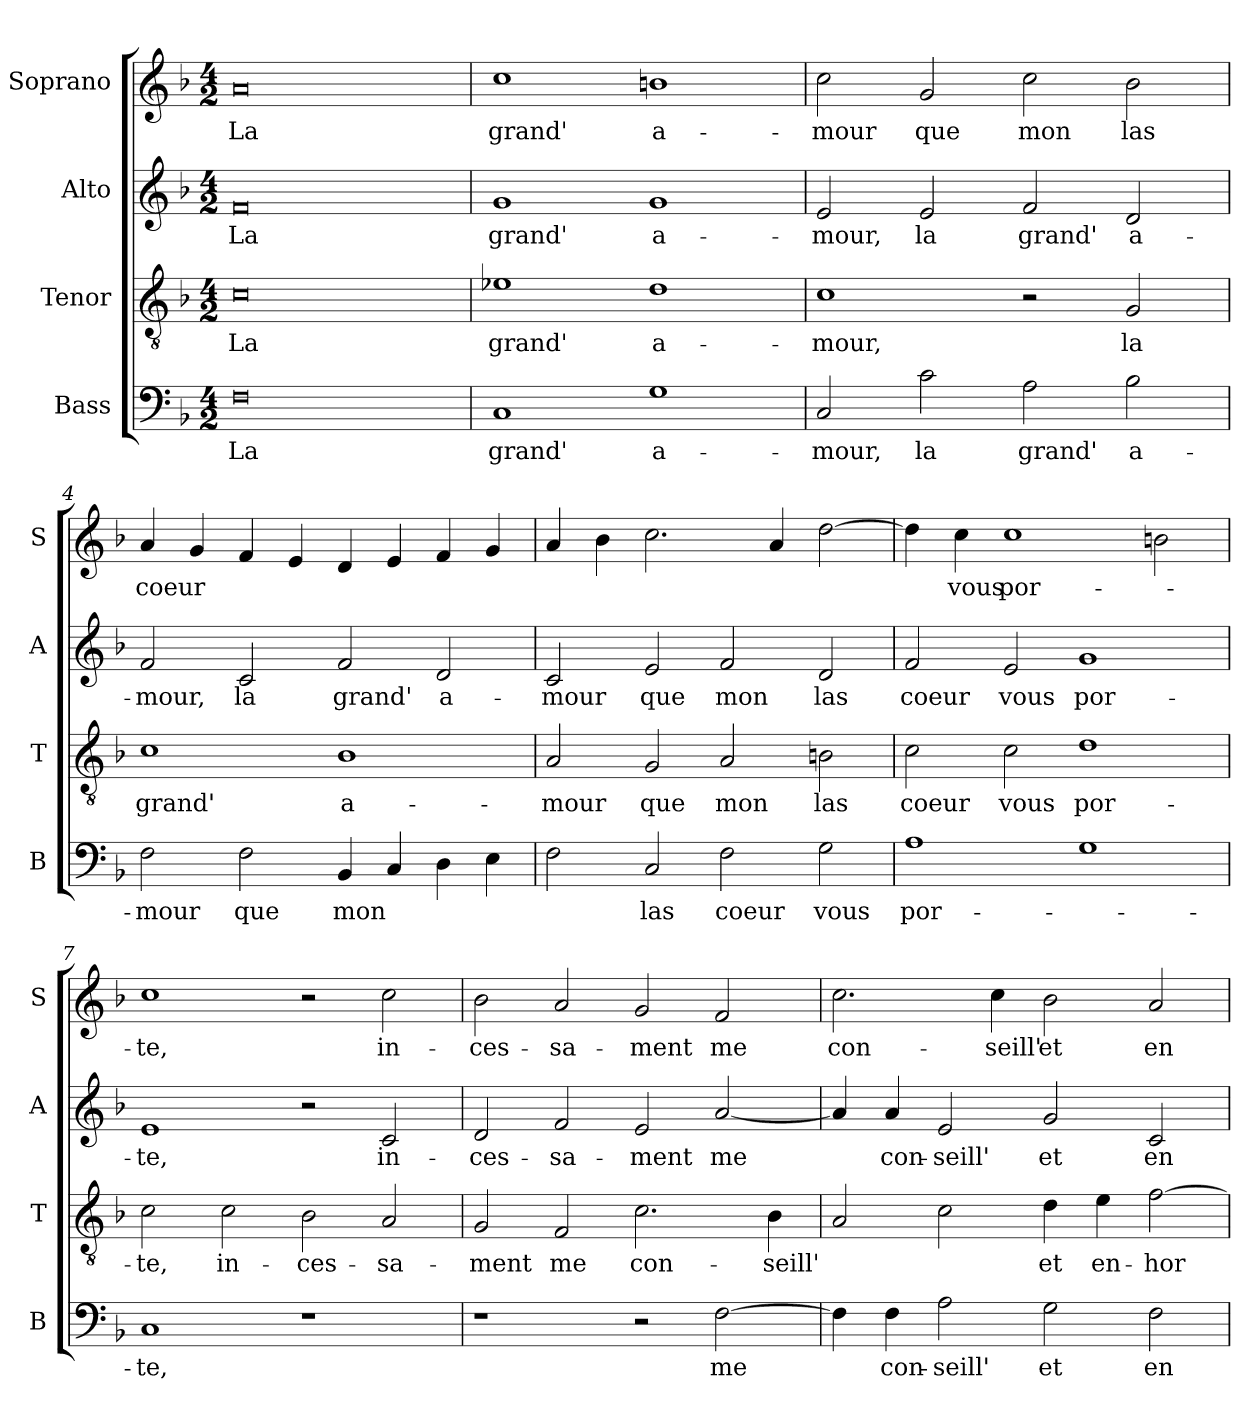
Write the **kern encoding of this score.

**kern	**text	**kern	**text	**kern	**text	**kern	**text
*part4	*part4	*part3	*part3	*part2	*part2	*part1	*part1
*staff4	*staff4	*staff3	*staff3	*staff2	*staff2	*staff1	*staff1
*I"Bass	*	*I"Tenor	*	*I"Alto	*	*I"Soprano	*
*I'B	*	*I'T	*	*I'A	*	*I'S	*
*clefF4	*	*clefGv2	*	*clefG2	*	*clefG2	*
*k[b-]	*	*k[b-]	*	*k[b-]	*	*k[b-]	*
*F:	*	*F:	*	*F:	*	*F:	*
*M4/2	*	*M4/2	*	*M4/2	*	*M4/2	*
=1	=1	=1	=1	=1	=1	=1	=1
!	!LO:LY:b	!	!LO:LY:b	!	!LO:LY:b	!	!LO:LY:b
0F	La	0c	La	0f	La	0a	La
=2	=2	=2	=2	=2	=2	=2	=2
!	!LO:LY:b	!	!LO:LY:b	!	!LO:LY:b	!	!LO:LY:b
1C	grand'	1e-X	grand'	1g	grand'	1cc	grand'
!	!LO:LY:b	!	!LO:LY:b	!	!LO:LY:b	!	!LO:LY:b
1G	a-	1d	a-	1g	a-	1bn	a-
=3	=3	=3	=3	=3	=3	=3	=3
!	!LO:LY:b	!	!LO:LY:b	!	!LO:LY:b	!	!LO:LY:b
2C/	-mour,	1c	-mour,	2e/	-mour,	2cc\	-mour
!	!LO:LY:b	!	!	!	!LO:LY:b	!	!LO:LY:b
2c\	la	.	.	2e/	la	2g/	que
!	!LO:LY:b	!	!	!	!LO:LY:b	!	!LO:LY:b
2A\	grand'	2r	.	2f/	grand'	2cc\	mon
!	!LO:LY:b	!	!LO:LY:b	!	!LO:LY:b	!	!LO:LY:b
2B-\	a-	2G/	la	2d/	a-	2b-\	las
=4	=4	=4	=4	=4	=4	=4	=4
!	!LO:LY:b	!	!LO:LY:b	!	!LO:LY:b	!	!LO:LY:b
2F\	-mour	1c	grand'	2f/	-mour,	4a/	coeur
.	.	.	.	.	.	4g/	.
!	!LO:LY:b	!	!	!	!LO:LY:b	!	!
2F\	que	.	.	2c/	la	4f/	.
.	.	.	.	.	.	4e/	.
!	!LO:LY:b	!	!LO:LY:b	!	!LO:LY:b	!	!
4BB-/	mon	1B-	a-	2f/	grand'	4d/	.
4C/	.	.	.	.	.	4e/	.
!	!	!	!	!	!LO:LY:b	!	!
4D\	.	.	.	2d/	a-	4f/	.
4E\	.	.	.	.	.	4g/	.
!!LO:LB:g=z
=5	=5	=5	=5	=5	=5	=5	=5
!	!	!	!LO:LY:b	!	!LO:LY:b	!	!
2F\	.	2A/	-mour	2c/	-mour	4a/	.
.	.	.	.	.	.	4b-\	.
!	!LO:LY:b	!	!LO:LY:b	!	!LO:LY:b	!	!
2C/	las	2G/	que	2e/	que	2.cc\	.
!	!LO:LY:b	!	!LO:LY:b	!	!LO:LY:b	!	!
2F\	coeur	2A/	mon	2f/	mon	.	.
.	.	.	.	.	.	4a/	.
!	!LO:LY:b	!	!LO:LY:b	!	!LO:LY:b	!	!
2G\	vous	2Bn\	las	2d/	las	[2dd\	.
=6	=6	=6	=6	=6	=6	=6	=6
!	!LO:LY:b	!	!LO:LY:b	!	!LO:LY:b	!	!
1A	por-	2c\	coeur	2f/	coeur	4dd\]	.
!	!	!	!	!	!	!	!LO:LY:b
.	.	.	.	.	.	4cc\	vous
!	!	!	!LO:LY:b	!	!LO:LY:b	!	!LO:LY:b
.	.	2c\	vous	2e/	vous	1cc	por-
!	!	!	!LO:LY:b	!	!LO:LY:b	!	!
1G	.	1d	por-	1g	por-	.	.
.	.	.	.	.	.	2bn\	.
=7	=7	=7	=7	=7	=7	=7	=7
!	!LO:LY:b	!	!LO:LY:b	!	!LO:LY:b	!	!LO:LY:b
1C	-te,	2c\	-te,	1e	-te,	1cc	-te,
!	!	!	!LO:LY:b	!	!	!	!
.	.	2c\	in-	.	.	.	.
!	!	!	!LO:LY:b	!	!	!	!
1r	.	2B-\	-ces-	2r	.	2r	.
!	!	!	!LO:LY:b	!	!LO:LY:b	!	!LO:LY:b
.	.	2A/	-sa-	2c/	in-	2cc\	in-
=8	=8	=8	=8	=8	=8	=8	=8
!	!	!	!LO:LY:b	!	!LO:LY:b	!	!LO:LY:b
1r	.	2G/	-ment	2d/	-ces-	2b-\	-ces-
!	!	!	!LO:LY:b	!	!LO:LY:b	!	!LO:LY:b
.	.	2F/	me	2f/	-sa-	2a/	-sa-
!	!	!	!LO:LY:b	!	!LO:LY:b	!	!LO:LY:b
2r	.	2.c\	con-	2e/	-ment	2g/	-ment
!	!LO:LY:b	!	!	!	!LO:LY:b	!	!LO:LY:b
[2F\	me	.	.	[2a/	me	2f/	me
!	!	!	!LO:LY:b	!	!	!	!
.	.	4B-\	-seill'	.	.	.	.
!!LO:LB:g=z
=9	=9	=9	=9	=9	=9	=9	=9
!	!	!	!	!	!	!	!LO:LY:b
4F\]	.	2A/	.	4a/]	.	2.cc\	con-
!	!LO:LY:b	!	!	!	!LO:LY:b	!	!
4F\	con-	.	.	4a/	con-	.	.
!	!LO:LY:b	!	!	!	!LO:LY:b	!	!
2A\	-seill'	2c\	.	2e/	-seill'	.	.
!	!	!	!	!	!	!	!LO:LY:b
.	.	.	.	.	.	4cc\	-seill'
!	!LO:LY:b	!	!LO:LY:b	!	!LO:LY:b	!	!LO:LY:b
2G\	et	4d\	et	2g/	et	2b-\	et
!	!	!	!LO:LY:b	!	!	!	!
.	.	4e\	en-	.	.	.	.
!	!LO:LY:b	!	!LO:LY:b	!	!LO:LY:b	!	!LO:LY:b
2F\	en-	[2f\	-hor-	2c/	en-	2a/	en-
=	=	=	=	=	=	=	=
*-	*-	*-	*-	*-	*-	*-	*-
